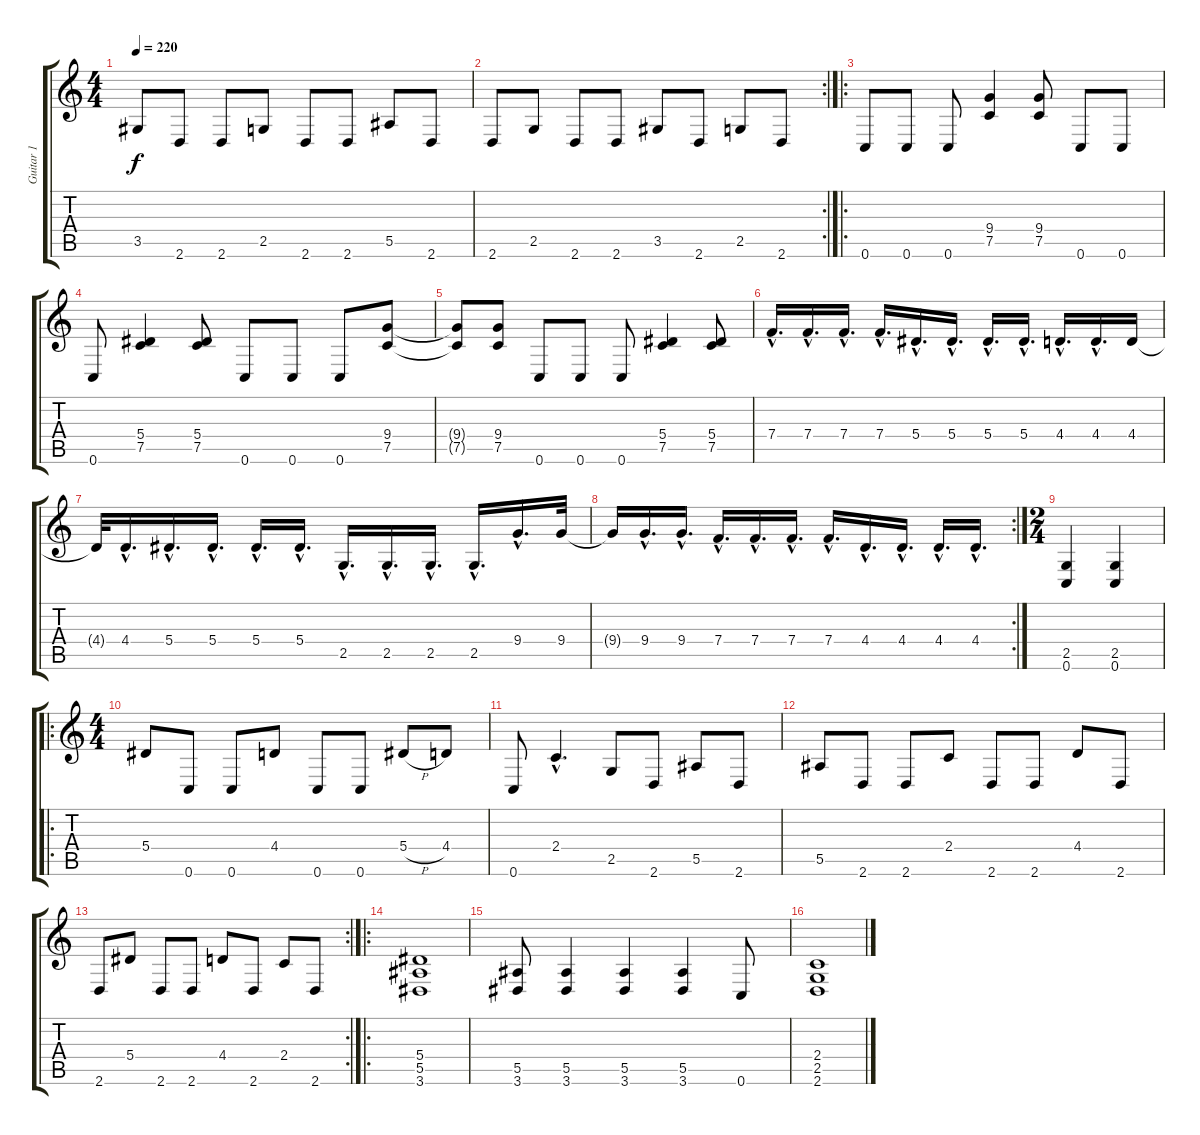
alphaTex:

\track ("Guitar 1" "Guitar 1") {instrument distortionguitar}
\staff {score tabs}
\tuning (C4 G3 Eb3 Bb2 F2 C2) {hide}
\ts (4 4)
\tempo 220
\clef g2
\ks c
3.5.8{dy f} 2.6.8 2.6.8 2.5.8 2.6.8 2.6.8 5.5.8 2.6.8 |
\rc 2
2.6.8 2.5.8 2.6.8 2.6.8 3.5.8 2.6.8 2.5.8 2.6.8 |
\ro
0.6.8 0.6.8 0.6.8 (9.4 7.5).4 (9.4 7.5).8 0.6.8 0.6.8 |
0.6.8 (5.4 7.5).4 (5.4 7.5).8 0.6.8 0.6.8 0.6.8 (9.4 7.5).8 |
(9.4{t} 7.5{t}).8 (9.4 7.5).8 0.6.8 0.6.8 0.6.8 (5.4 7.5).4 (5.4 7.5).8 |
7.4{hac}.16{d} 7.4{hac}.16{d} 7.4{hac}.16{d} 7.4{hac}.16{d} 5.4{hac}.16{d} 5.4{hac}.16{d} 5.4{hac}.16{d} 5.4{hac}.16{d} 4.4{hac}.16{d} 4.4{hac}.16{d} 4.4.16 |
4.4{t}.32 4.4{hac}.16{d} 5.4{hac}.16{d} 5.4{hac}.16{d} 5.4{hac}.16{d} 5.4{hac}.16{d} 2.5{hac}.16{d} 2.5{hac}.16{d} 2.5{hac}.16{d} 2.5{hac}.16{d} 9.4{hac}.16{d} 9.4.32 |
\rc 2
9.4{t}.16 9.4{hac}.16{d} 9.4{hac}.16{d} 7.4{hac}.16{d} 7.4{hac}.16{d} 7.4{hac}.16{d} 7.4{hac}.16{d} 4.4{hac}.16{d} 4.4{hac}.16{d} 4.4{hac}.16{d} 4.4{hac}.16{d} |
\ts (2 4)
(2.5 0.6).4 (2.5 0.6).4 |
\ro
\ts (4 4)
5.4.8 0.6.8 0.6.8 4.4.8 0.6.8 0.6.8 5.4{h}.8 4.4.8 |
0.6.8 2.4{hac}.4{d} 2.5.8 2.6.8 5.5.8 2.6.8 |
5.5.8 2.6.8 2.6.8 2.4.8 2.6.8 2.6.8 4.4.8 2.6.8 |
\rc 2
2.6.8 5.4.8 2.6.8 2.6.8 4.4.8 2.6.8 2.4.8 2.6.8 |
\ro
(5.4 5.5 3.6).1 |
(5.5 3.6).8 (5.5 3.6).4 (5.5 3.6).4 (5.5 3.6).4 0.6.8 |
(2.4 2.5 2.6).1
